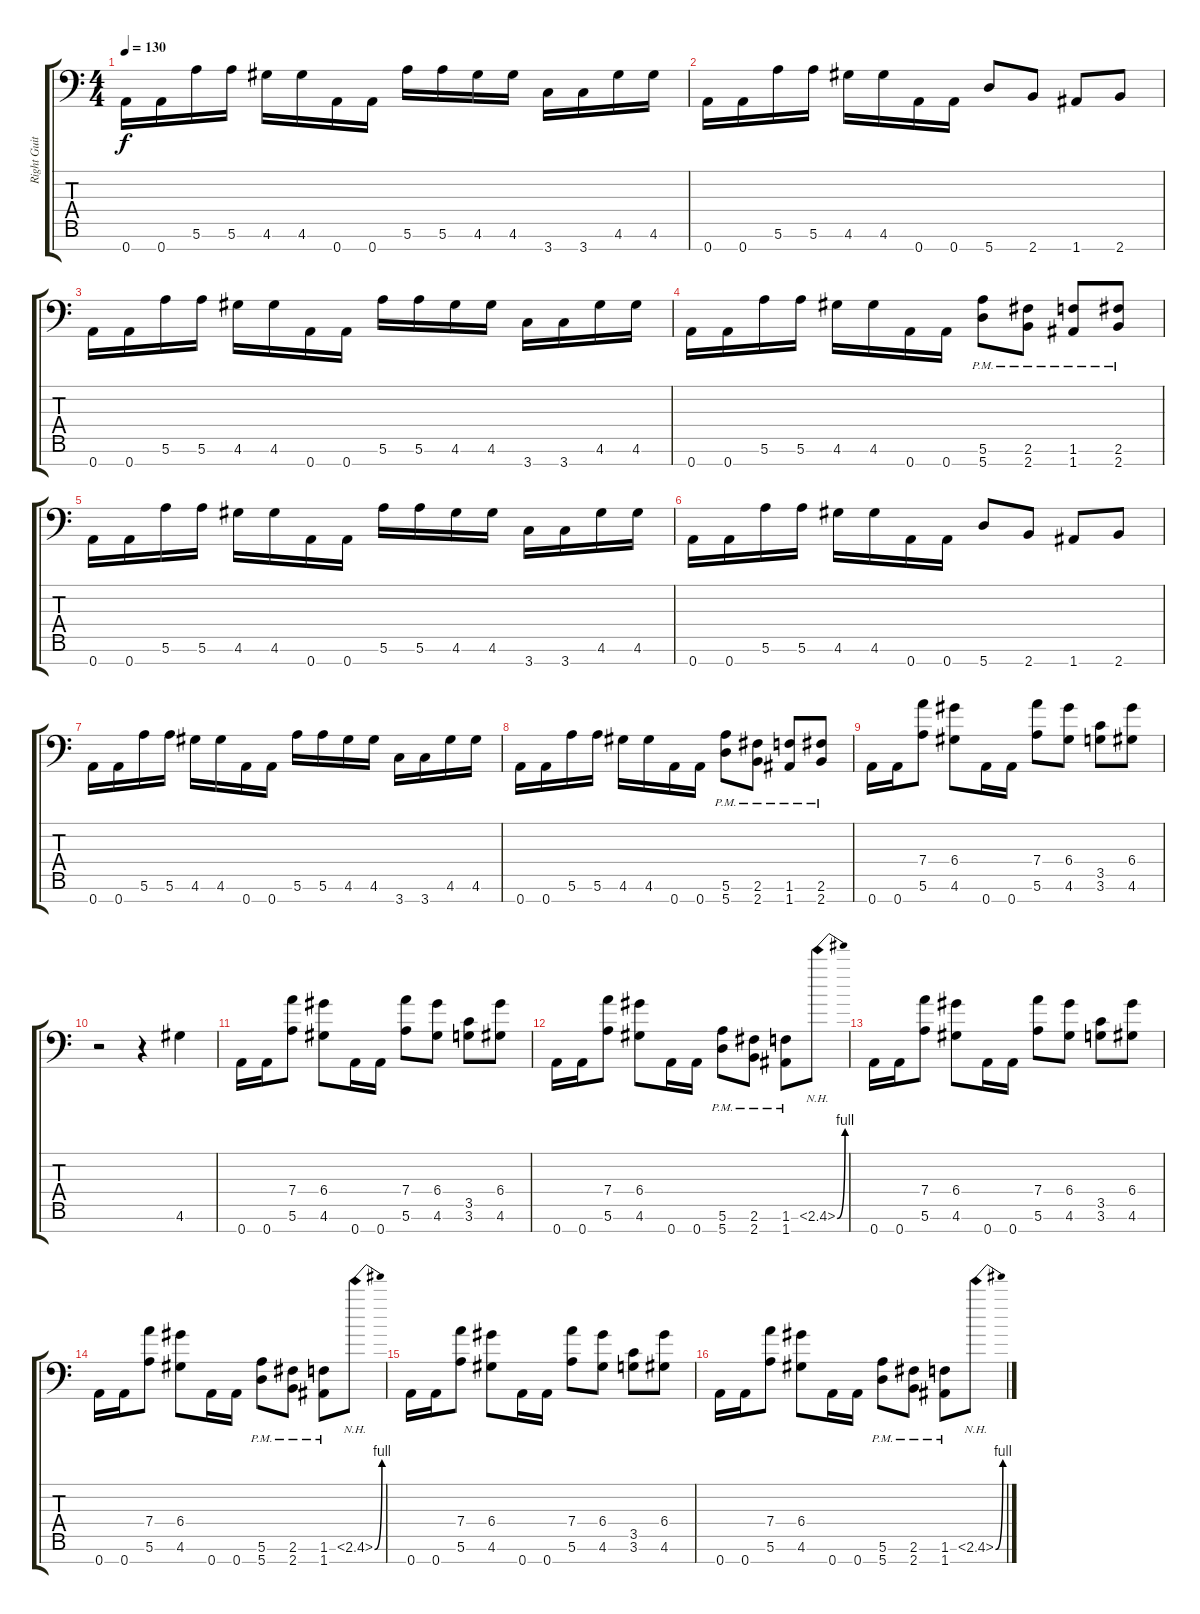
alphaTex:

\track ("Right Guitar" "Right Guit") {instrument distortionguitar}
\staff {score tabs}
\tuning (E4 B3 G3 D3 A2 E2 A1) {hide}
\ts (4 4)
\tempo 130
\clef f4
\ks c
0.7.16{dy f} 0.7.16 5.6.16 5.6.16 4.6.16 4.6.16 0.7.16 0.7.16 5.6.16 5.6.16 4.6.16 4.6.16 3.7.16 3.7.16 4.6.16 4.6.16 |
0.7.16 0.7.16 5.6.16 5.6.16 4.6.16 4.6.16 0.7.16 0.7.16 5.7.8 2.7.8 1.7.8 2.7.8 |
0.7.16 0.7.16 5.6.16 5.6.16 4.6.16 4.6.16 0.7.16 0.7.16 5.6.16 5.6.16 4.6.16 4.6.16 3.7.16 3.7.16 4.6.16 4.6.16 |
0.7.16 0.7.16 5.6.16 5.6.16 4.6.16 4.6.16 0.7.16 0.7.16 (5.6 5.7{pm}).8 (2.6{pm} 2.7{pm}).8 (1.6{pm} 1.7{pm}).8 (2.6{pm} 2.7{pm}).8 |
0.7.16 0.7.16 5.6.16 5.6.16 4.6.16 4.6.16 0.7.16 0.7.16 5.6.16 5.6.16 4.6.16 4.6.16 3.7.16 3.7.16 4.6.16 4.6.16 |
0.7.16 0.7.16 5.6.16 5.6.16 4.6.16 4.6.16 0.7.16 0.7.16 5.7.8 2.7.8 1.7.8 2.7.8 |
0.7.16 0.7.16 5.6.16 5.6.16 4.6.16 4.6.16 0.7.16 0.7.16 5.6.16 5.6.16 4.6.16 4.6.16 3.7.16 3.7.16 4.6.16 4.6.16 |
0.7.16 0.7.16 5.6.16 5.6.16 4.6.16 4.6.16 0.7.16 0.7.16 (5.6 5.7{pm}).8 (2.6{pm} 2.7{pm}).8 (1.6{pm} 1.7{pm}).8 (2.6{pm} 2.7{pm}).8 |
0.7.16 0.7.16 (7.4 5.6).8 (6.4 4.6).8 0.7.16 0.7.16 (7.4 5.6).8 (6.4 4.6).8 (3.5 3.6).8 (6.4 4.6).8 |
r.2 r.4 4.6.4 |
0.7.16 0.7.16 (7.4 5.6).8 (6.4 4.6).8 0.7.16 0.7.16 (7.4 5.6).8 (6.4 4.6).8 (3.5 3.6).8 (6.4 4.6).8 |
0.7.16 0.7.16 (7.4 5.6).8 (6.4 4.6).8 0.7.16 0.7.16 (5.6 5.7{pm}).8 (2.6{pm} 2.7{pm}).8 (1.6{pm} 1.7{pm}).8 2.6{be (bend 0 0 60 4) nh}.8 |
0.7.16 0.7.16 (7.4 5.6).8 (6.4 4.6).8 0.7.16 0.7.16 (7.4 5.6).8 (6.4 4.6).8 (3.5 3.6).8 (6.4 4.6).8 |
0.7.16 0.7.16 (7.4 5.6).8 (6.4 4.6).8 0.7.16 0.7.16 (5.6 5.7{pm}).8 (2.6{pm} 2.7{pm}).8 (1.6{pm} 1.7{pm}).8 2.6{be (bend 0 0 60 4) nh}.8 |
0.7.16 0.7.16 (7.4 5.6).8 (6.4 4.6).8 0.7.16 0.7.16 (7.4 5.6).8 (6.4 4.6).8 (3.5 3.6).8 (6.4 4.6).8 |
0.7.16 0.7.16 (7.4 5.6).8 (6.4 4.6).8 0.7.16 0.7.16 (5.6 5.7{pm}).8 (2.6{pm} 2.7{pm}).8 (1.6{pm} 1.7{pm}).8 2.6{be (bend 0 0 60 4) nh}.8
